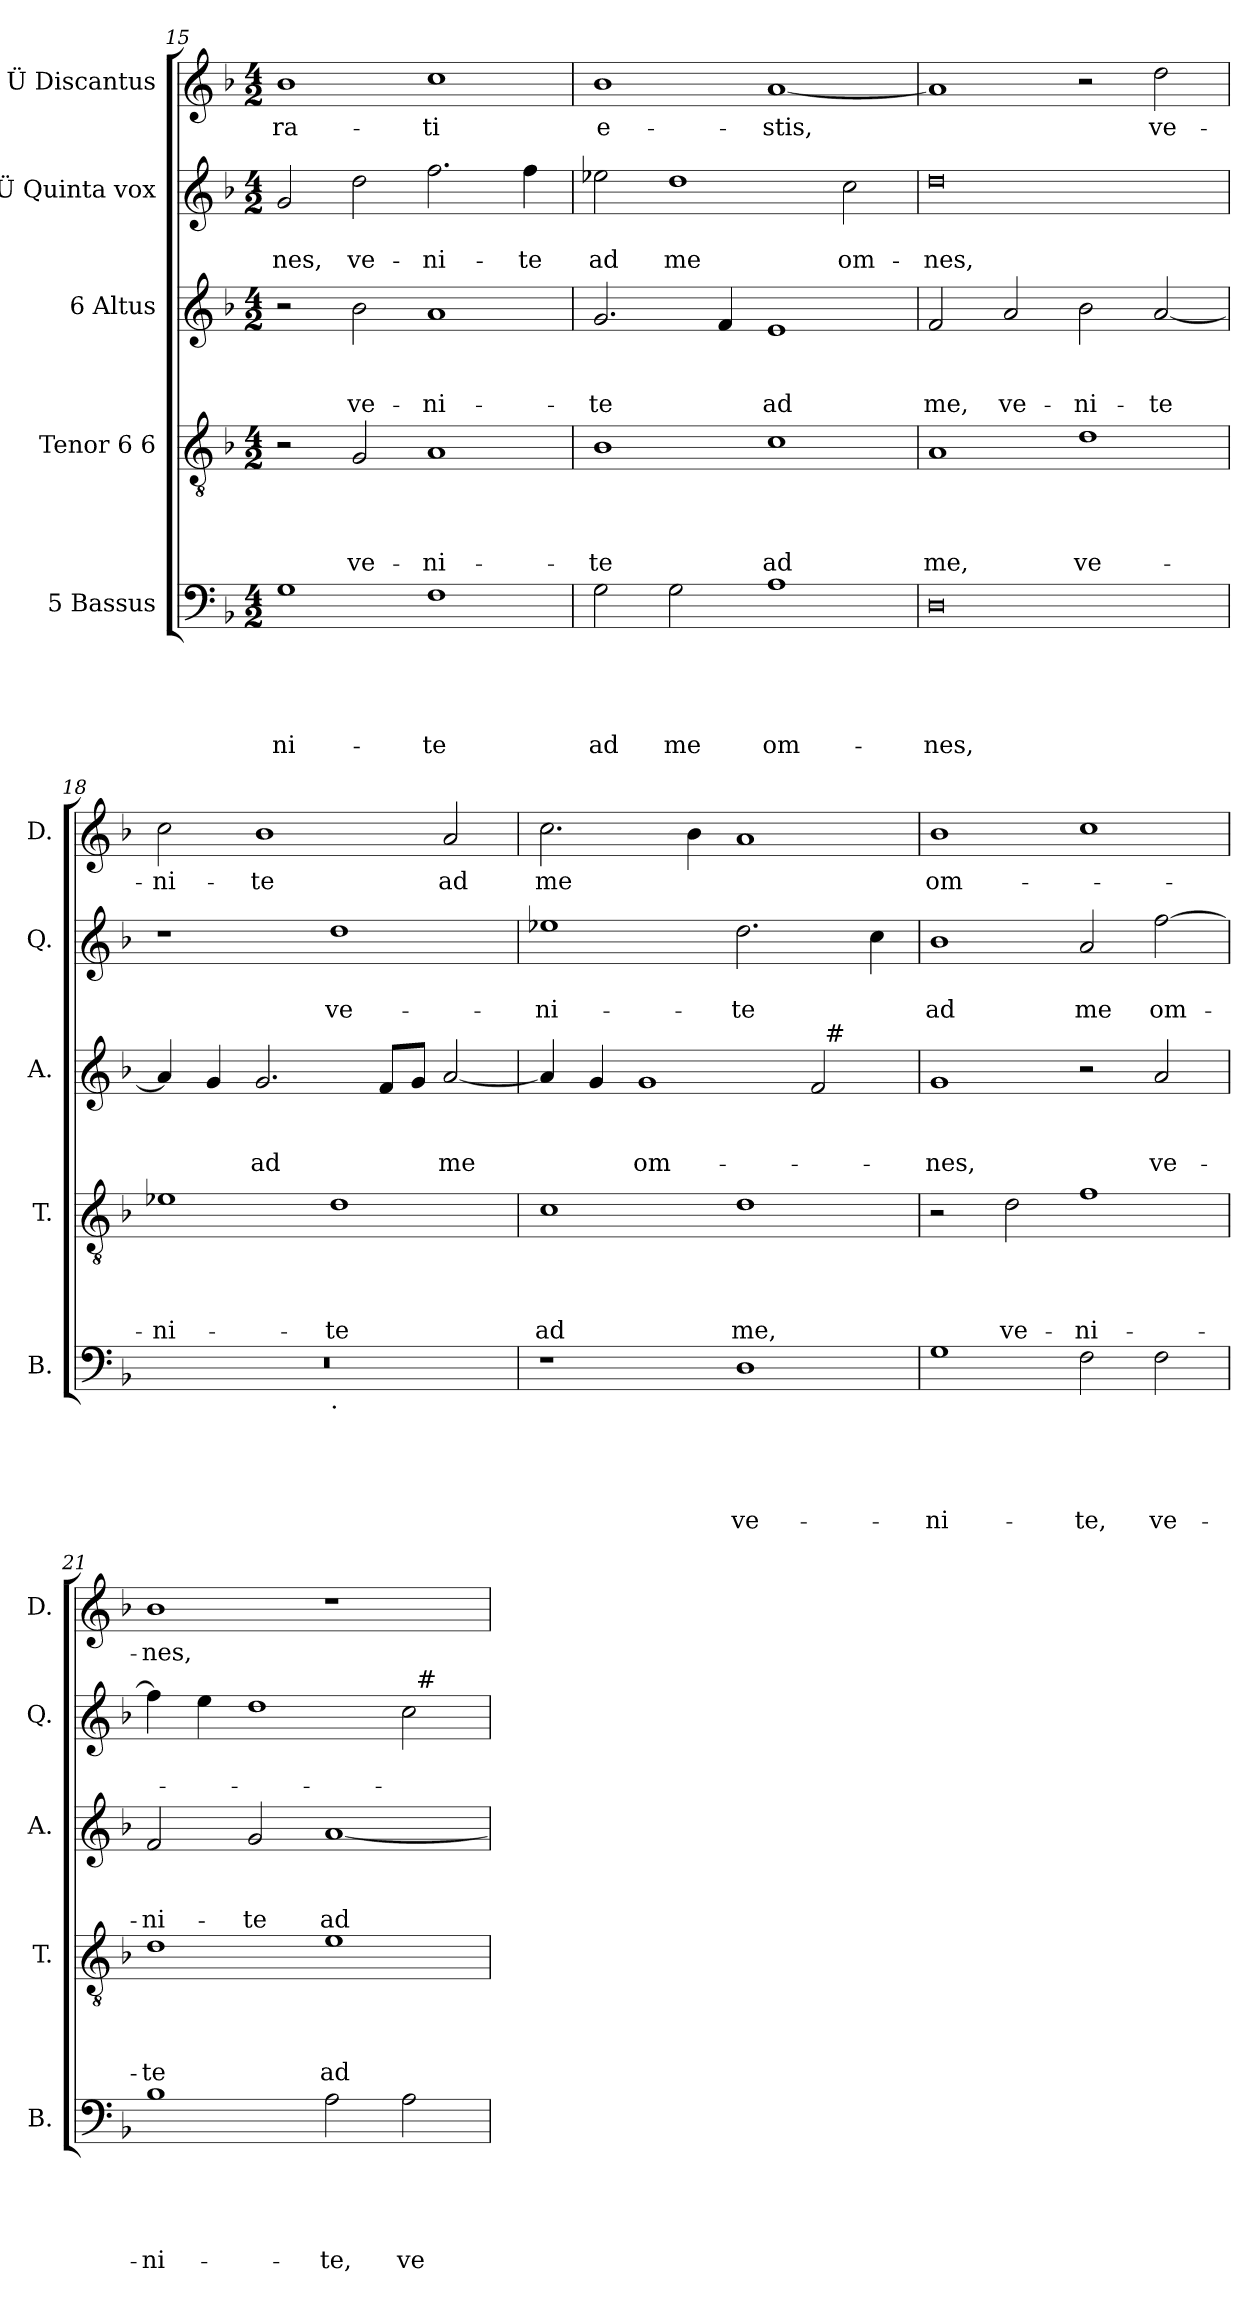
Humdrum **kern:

**kern	**text	**text	**text	**text	**text	**kern	**text	**text	**text	**text	**kern	**text	**text	**text	**kern	**text	**text	**kern	**text
*part5	*part5	*part5	*part5	*part5	*part5	*part4	*part4	*part4	*part4	*part4	*part3	*part3	*part3	*part3	*part2	*part2	*part2	*part1	*part1
*staff5	*staff5	*staff5	*staff5	*staff5	*staff5	*staff4	*staff4	*staff4	*staff4	*staff4	*staff3	*staff3	*staff3	*staff3	*staff2	*staff2	*staff2	*staff1	*staff1
*I"5 Bassus	*	*	*	*	*	*I"Tenor 6 6	*	*	*	*	*I"6 Altus	*	*	*	*I"Ü Quinta vox	*	*	*I"Ü Discantus	*
*I'B.	*	*	*	*	*	*I'T.	*	*	*	*	*I'A.	*	*	*	*I'Q.	*	*	*I'D.	*
!!LO:PB:g=z
*clefF4	*	*	*	*	*	*clefGv2	*	*	*	*	*clefG2	*	*	*	*clefG2	*	*	*clefG2	*
*k[b-]	*	*	*	*	*	*k[b-]	*	*	*	*	*k[b-]	*	*	*	*k[b-]	*	*	*k[b-]	*
*F:	*	*	*	*	*	*F:	*	*	*	*	*F:	*	*	*	*F:	*	*	*F:	*
*M4/2	*	*	*	*	*	*M4/2	*	*	*	*	*M4/2	*	*	*	*M4/2	*	*	*M4/2	*
=15	=15	=15	=15	=15	=15	=15	=15	=15	=15	=15	=15	=15	=15	=15	=15	=15	=15	=15	=15
!	!	!	!	!	!LO:LY:b	!	!	!	!	!	!	!	!	!	!	!	!LO:LY:b	!	!LO:LY:b
1G	.	.	.	.	-ni-	2r	.	.	.	.	2r	.	.	.	2g/	.	-nes,	1b-	-ra-
!	!	!	!	!	!	!	!	!	!	!LO:LY:b	!	!	!	!LO:LY:b	!	!	!LO:LY:b	!	!
.	.	.	.	.	.	2G/	.	.	.	ve-	2b-\	.	.	ve-	2dd\	.	ve-	.	.
!	!	!	!	!	!LO:LY:b	!	!	!	!	!LO:LY:b	!	!	!	!LO:LY:b	!	!	!LO:LY:b	!	!LO:LY:b
1F	.	.	.	.	-te	1A	.	.	.	-ni-	1a	.	.	-ni-	2.ff\	.	-ni-	1cc	-ti
!	!	!	!	!	!	!	!	!	!	!	!	!	!	!	!	!	!LO:LY:b	!	!
.	.	.	.	.	.	.	.	.	.	.	.	.	.	.	4ff\	.	-te	.	.
=16	=16	=16	=16	=16	=16	=16	=16	=16	=16	=16	=16	=16	=16	=16	=16	=16	=16	=16	=16
!	!	!	!	!	!LO:LY:b	!	!	!	!	!LO:LY:b	!	!	!	!LO:LY:b	!	!	!LO:LY:b	!	!LO:LY:b:rj
2G\	.	.	.	.	ad	1B-	.	.	.	-te	2.g/	.	.	-te	2ee-X\	.	ad	1b-	e-
!	!	!	!	!	!LO:LY:b	!	!	!	!	!	!	!	!	!	!	!	!LO:LY:b	!	!
2G\	.	.	.	.	me	.	.	.	.	.	.	.	.	.	1dd	.	me	.	.
.	.	.	.	.	.	.	.	.	.	.	4f/	.	.	.	.	.	.	.	.
!	!	!	!	!	!LO:LY:b	!	!	!	!	!LO:LY:b	!	!	!	!LO:LY:b	!	!	!	!	!LO:LY:b
1A	.	.	.	.	om-	1c	.	.	.	ad	1e	.	.	ad	.	.	.	[<1a	-stis,
!	!	!	!	!	!	!	!	!	!	!	!	!	!	!	!	!	!LO:LY:b	!	!
.	.	.	.	.	.	.	.	.	.	.	.	.	.	.	2cc\	.	om-	.	.
=17	=17	=17	=17	=17	=17	=17	=17	=17	=17	=17	=17	=17	=17	=17	=17	=17	=17	=17	=17
!	!	!	!	!	!LO:LY:b	!	!	!	!	!LO:LY:b	!	!	!	!LO:LY:b	!	!	!LO:LY:b	!	!
0D	.	.	.	.	-nes,	1A	.	.	.	me,	2f/	.	.	me,	0dd	.	-nes,	1a]	.
!	!	!	!	!	!	!	!	!	!	!	!	!	!	!LO:LY:b	!	!	!	!	!
.	.	.	.	.	.	.	.	.	.	.	2a/	.	.	ve-	.	.	.	.	.
!	!	!	!	!	!	!	!	!	!	!LO:LY:b	!	!	!	!LO:LY:b	!	!	!	!	!
.	.	.	.	.	.	1d	.	.	.	ve-	2b-\	.	.	-ni-	.	.	.	2r	.
!	!	!	!	!	!	!	!	!	!	!	!	!	!	!LO:LY:b	!	!	!	!	!LO:LY:b
.	.	.	.	.	.	.	.	.	.	.	[<2a/	.	.	-te	.	.	.	2dd\	ve-
=18	=18	=18	=18	=18	=18	=18	=18	=18	=18	=18	=18	=18	=18	=18	=18	=18	=18	=18	=18
!	!	!	!	!	!	!	!	!	!	!LO:LY:b	!	!	!	!	!	!	!	!	!LO:LY:b
*^	*	*	*	*	*	*	*	*	*	*	*	*	*	*	*	*	*	*	*
0r	1ryy	.	.	.	.	.	1e-X	.	.	.	-ni-	4a/]	.	.	.	1r	.	.	2cc\	-ni-
.	.	.	.	.	.	.	.	.	.	.	.	4g/	.	.	.	.	.	.	.	.
!	!	!	!	!	!	!	!	!	!	!	!	!	!	!	!LO:LY:b	!	!	!	!	!LO:LY:b
.	.	.	.	.	.	.	.	.	.	.	.	2.g/	.	.	ad	.	.	.	1b-	-te
!	!LO:TX:b:t=.	!	!	!	!	!	!	!	!	!	!	!	!	!	!	!	!	!	!	!
!	!	!	!	!	!	!	!	!	!	!	!LO:LY:b	!	!	!	!	!	!	!LO:LY:b	!	!
.	1ryy	.	.	.	.	.	1d	.	.	.	-te	.	.	.	.	1dd	.	ve-	.	.
.	.	.	.	.	.	.	.	.	.	.	.	8f/L	.	.	.	.	.	.	.	.
.	.	.	.	.	.	.	.	.	.	.	.	8g/J	.	.	.	.	.	.	.	.
!	!	!	!	!	!	!	!	!	!	!	!	!	!	!	!LO:LY:b	!	!	!	!	!LO:LY:b
.	.	.	.	.	.	.	.	.	.	.	.	[<2a/	.	.	me	.	.	.	2a/	ad
=19	=19	=19	=19	=19	=19	=19	=19	=19	=19	=19	=19	=19	=19	=19	=19	=19	=19	=19	=19	=19
!	!	!	!	!	!	!	!	!	!	!	!LO:LY:b	!	!	!	!	!	!	!LO:LY:b	!	!LO:LY:b
*v	*v	*	*	*	*	*	*	*	*	*	*	*^	*	*	*	*	*	*	*	*
1r	.	.	.	.	.	1c	.	.	.	ad	4a/]	1ryy	.	.	.	1ee-X	.	-ni-	2.cc\	me
.	.	.	.	.	.	.	.	.	.	.	4g/	.	.	.	.	.	.	.	.	.
!	!	!	!	!	!	!	!	!	!	!	!	!	!	!	!LO:LY:b	!	!	!	!	!
.	.	.	.	.	.	.	.	.	.	.	1g	.	.	.	om-	.	.	.	.	.
.	.	.	.	.	.	.	.	.	.	.	.	.	.	.	.	.	.	.	4b-\	.
!	!	!	!	!	!LO:LY:b	!	!	!	!	!LO:LY:b	!	!	!	!	!	!	!	!LO:LY:b	!	!
1D	.	.	.	.	ve-	1d	.	.	.	me,	.	2ryy	.	.	.	2.dd\	.	-te	1a	.
.	.	.	.	.	.	.	.	.	.	.	2f/	32ryy	.	.	.	.	.	.	.	.
!	!	!	!	!	!	!	!	!	!	!	!	!LO:TX:a:t=#	!	!	!	!	!	!	!	!
.	.	.	.	.	.	.	.	.	.	.	.	4...ryy	.	.	.	.	.	.	.	.
.	.	.	.	.	.	.	.	.	.	.	.	.	.	.	.	4cc\	.	.	.	.
!!LO:LB:g=z
=20	=20	=20	=20	=20	=20	=20	=20	=20	=20	=20	=20	=20	=20	=20	=20	=20	=20	=20	=20	=20
!	!	!	!	!	!LO:LY:b	!	!	!	!	!	!	!	!	!	!LO:LY:b	!	!	!LO:LY:b	!	!LO:LY:b
*	*	*	*	*	*	*	*	*	*	*	*v	*v	*	*	*	*	*	*	*	*
1G	.	.	.	.	-ni-	2r	.	.	.	.	1g	.	.	-nes,	1b-	.	ad	1b-	om-
!	!	!	!	!	!	!	!	!	!	!LO:LY:b	!	!	!	!	!	!	!	!	!
.	.	.	.	.	.	2d\	.	.	.	ve-	.	.	.	.	.	.	.	.	.
!	!	!	!	!	!LO:LY:b	!	!	!	!	!LO:LY:b	!	!	!	!	!	!	!LO:LY:b	!	!
2F\	.	.	.	.	-te,	1f	.	.	.	-ni-	2r	.	.	.	2a/	.	me	1cc	.
!	!	!	!	!	!LO:LY:b	!	!	!	!	!	!	!	!	!LO:LY:b	!	!	!LO:LY:b	!	!
2F\	.	.	.	.	ve-	.	.	.	.	.	2a/	.	.	ve-	[>2ff\	.	om-	.	.
=21	=21	=21	=21	=21	=21	=21	=21	=21	=21	=21	=21	=21	=21	=21	=21	=21	=21	=21	=21
!	!	!	!	!	!LO:LY:b	!	!	!	!	!LO:LY:b	!	!	!	!LO:LY:b	!	!	!	!	!LO:LY:b
*	*	*	*	*	*	*	*	*	*	*	*	*	*	*	*^	*	*	*	*
1B-	.	.	.	.	-ni-	1d	.	.	.	-te	2f/	.	.	-ni-	4ff\]	1ryy	.	.	1b-	-nes,
.	.	.	.	.	.	.	.	.	.	.	.	.	.	.	4ee\	.	.	.	.	.
!	!	!	!	!	!	!	!	!	!	!	!	!	!	!LO:LY:b	!	!	!	!	!	!
.	.	.	.	.	.	.	.	.	.	.	2g/	.	.	-te	1dd	.	.	.	.	.
!	!	!	!	!	!LO:LY:b	!	!	!	!	!LO:LY:b	!	!	!	!LO:LY:b	!	!	!	!	!	!
2A\	.	.	.	.	-te,	1e	.	.	.	ad	[<1a	.	.	ad	.	2ryy	.	.	1r	.
!	!	!	!	!	!LO:LY:b	!	!	!	!	!	!	!	!	!	!	!	!	!	!	!
2A\	.	.	.	.	ve-	.	.	.	.	.	.	.	.	.	2cc\	32ryy	.	.	.	.
!	!	!	!	!	!	!	!	!	!	!	!	!	!	!	!	!LO:TX:a:t=#	!	!	!	!
.	.	.	.	.	.	.	.	.	.	.	.	.	.	.	.	4...ryy	.	.	.	.
*	*	*	*	*	*	*	*	*	*	*	*	*	*	*	*v	*v	*	*	*	*
=	=	=	=	=	=	=	=	=	=	=	=	=	=	=	=	=	=	=	=
*-	*-	*-	*-	*-	*-	*-	*-	*-	*-	*-	*-	*-	*-	*-	*-	*-	*-	*-	*-
